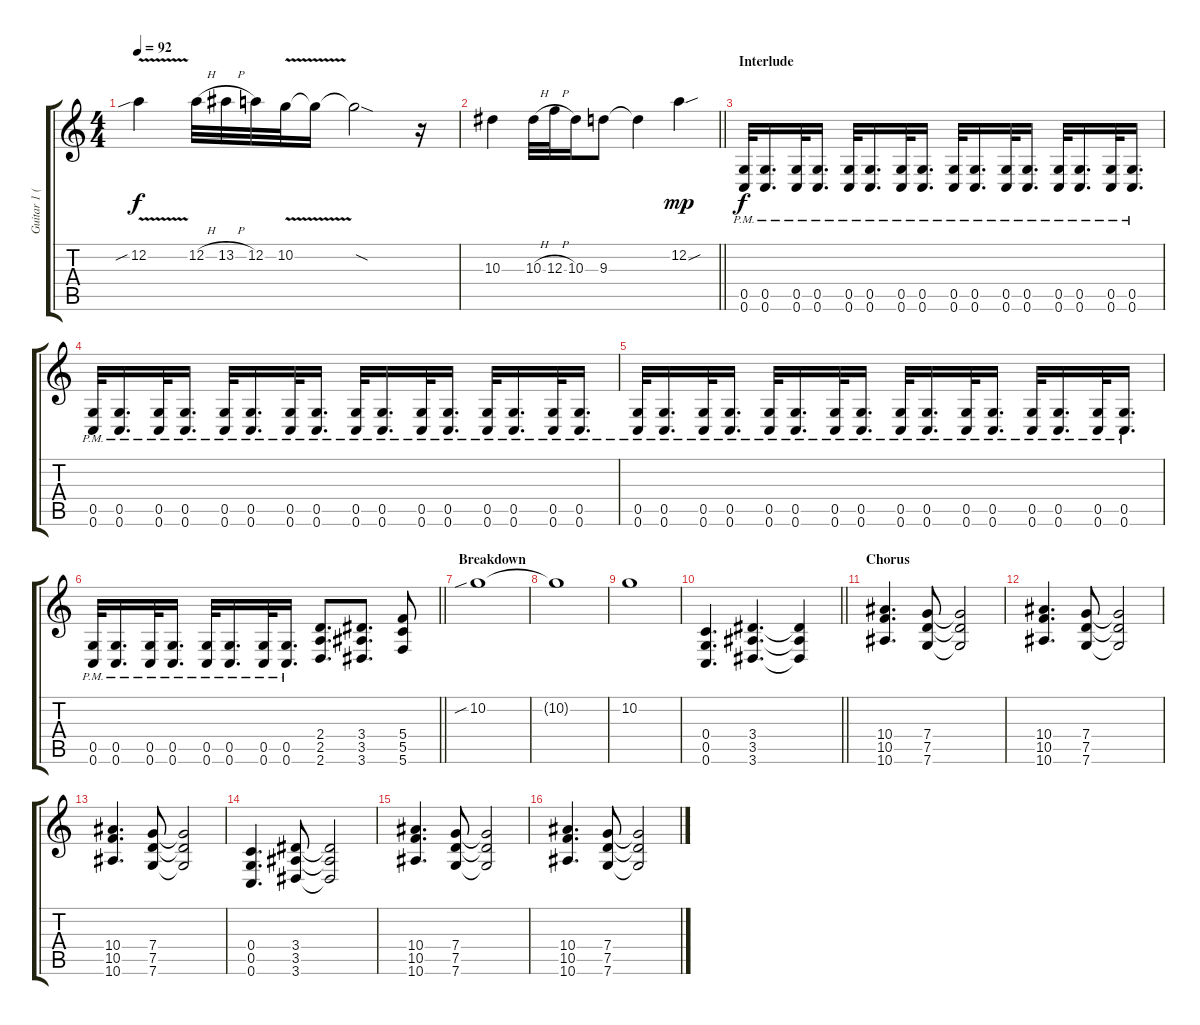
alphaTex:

\track ("Guitar 1 (Dan Jacobs)" "Guitar 1 (") {instrument distortionguitar}
\staff {score tabs}
\tuning (D4 A3 F3 C3 G2 C2) {hide}
\ts (4 4)
\tempo 92
\clef g2
\ks c
12.2{v sib}.4{dy f} 12.2{h}.32 13.2{h}.32 12.2.32 10.2{v}.32 10.2{t}.16 10.2{sod t}.2 r.16 |
\barLineRight lightlight
10.3.4 10.3{h}.32 12.3{h}.32 10.3.16 9.3.8 9.3{t}.4 12.2{sou}.4{dy mp} |
\section ("" "Interlude")
(0.5{pm} 0.6{pm}).32{dy f} (0.5{pm} 0.6{pm}).16{d} (0.5{pm} 0.6{pm}).32 (0.5{pm} 0.6{pm}).16{d} (0.5{pm} 0.6{pm}).32 (0.5{pm} 0.6{pm}).16{d} (0.5{pm} 0.6{pm}).32 (0.5{pm} 0.6{pm}).16{d} (0.5{pm} 0.6{pm}).32 (0.5{pm} 0.6{pm}).16{d} (0.5{pm} 0.6{pm}).32 (0.5{pm} 0.6{pm}).16{d} (0.5{pm} 0.6{pm}).32 (0.5{pm} 0.6{pm}).16{d} (0.5{pm} 0.6{pm}).32 (0.5{pm} 0.6{pm}).16{d} |
(0.5{pm} 0.6{pm}).32 (0.5{pm} 0.6{pm}).16{d} (0.5{pm} 0.6{pm}).32 (0.5{pm} 0.6{pm}).16{d} (0.5{pm} 0.6{pm}).32 (0.5{pm} 0.6{pm}).16{d} (0.5{pm} 0.6{pm}).32 (0.5{pm} 0.6{pm}).16{d} (0.5{pm} 0.6{pm}).32 (0.5{pm} 0.6{pm}).16{d} (0.5{pm} 0.6{pm}).32 (0.5{pm} 0.6{pm}).16{d} (0.5{pm} 0.6{pm}).32 (0.5{pm} 0.6{pm}).16{d} (0.5{pm} 0.6{pm}).32 (0.5{pm} 0.6{pm}).16{d} |
(0.5{pm} 0.6{pm}).32 (0.5{pm} 0.6{pm}).16{d} (0.5{pm} 0.6{pm}).32 (0.5{pm} 0.6{pm}).16{d} (0.5{pm} 0.6{pm}).32 (0.5{pm} 0.6{pm}).16{d} (0.5{pm} 0.6{pm}).32 (0.5{pm} 0.6{pm}).16{d} (0.5{pm} 0.6{pm}).32 (0.5{pm} 0.6{pm}).16{d} (0.5{pm} 0.6{pm}).32 (0.5{pm} 0.6{pm}).16{d} (0.5{pm} 0.6{pm}).32 (0.5{pm} 0.6{pm}).16{d} (0.5{pm} 0.6{pm}).32 (0.5{pm} 0.6{pm}).16{d} |
\barLineRight lightlight
(0.5{pm} 0.6{pm}).32 (0.5{pm} 0.6{pm}).16{d} (0.5{pm} 0.6{pm}).32 (0.5{pm} 0.6{pm}).16{d} (0.5{pm} 0.6{pm}).32 (0.5{pm} 0.6{pm}).16{d} (0.5{pm} 0.6{pm}).32 (0.5{pm} 0.6{pm}).16{d} (2.4 2.5 2.6).8{d} (3.4 3.5 3.6).8{d} (5.4 5.5 5.6).8 |
\section ("" "Breakdown")
10.2{sib}.1 |
10.2{t}.1 |
10.2.1 |
\barLineRight lightlight
(0.4 0.5 0.6).4{d} (3.4 3.5 3.6).4{d} (3.4{t} 3.5{t} 3.6{t}).4 |
\section ("" "Chorus")
(10.4 10.5 10.6).4{d} (7.4 7.5 7.6).8 (7.4{t} 7.5{t} 7.6{t}).2 |
(10.4 10.5 10.6).4{d} (7.4 7.5 7.6).8 (7.4{t} 7.5{t} 7.6{t}).2 |
(10.4 10.5 10.6).4{d} (7.4 7.5 7.6).8 (7.4{t} 7.5{t} 7.6{t}).2 |
(0.4 0.5 0.6).4{d} (3.4 3.5 3.6).8 (3.4{t} 3.5{t} 3.6{t}).2 |
(10.4 10.5 10.6).4{d} (7.4 7.5 7.6).8 (7.4{t} 7.5{t} 7.6{t}).2 |
(10.4 10.5 10.6).4{d} (7.4 7.5 7.6).8 (7.4{t} 7.5{t} 7.6{t}).2
